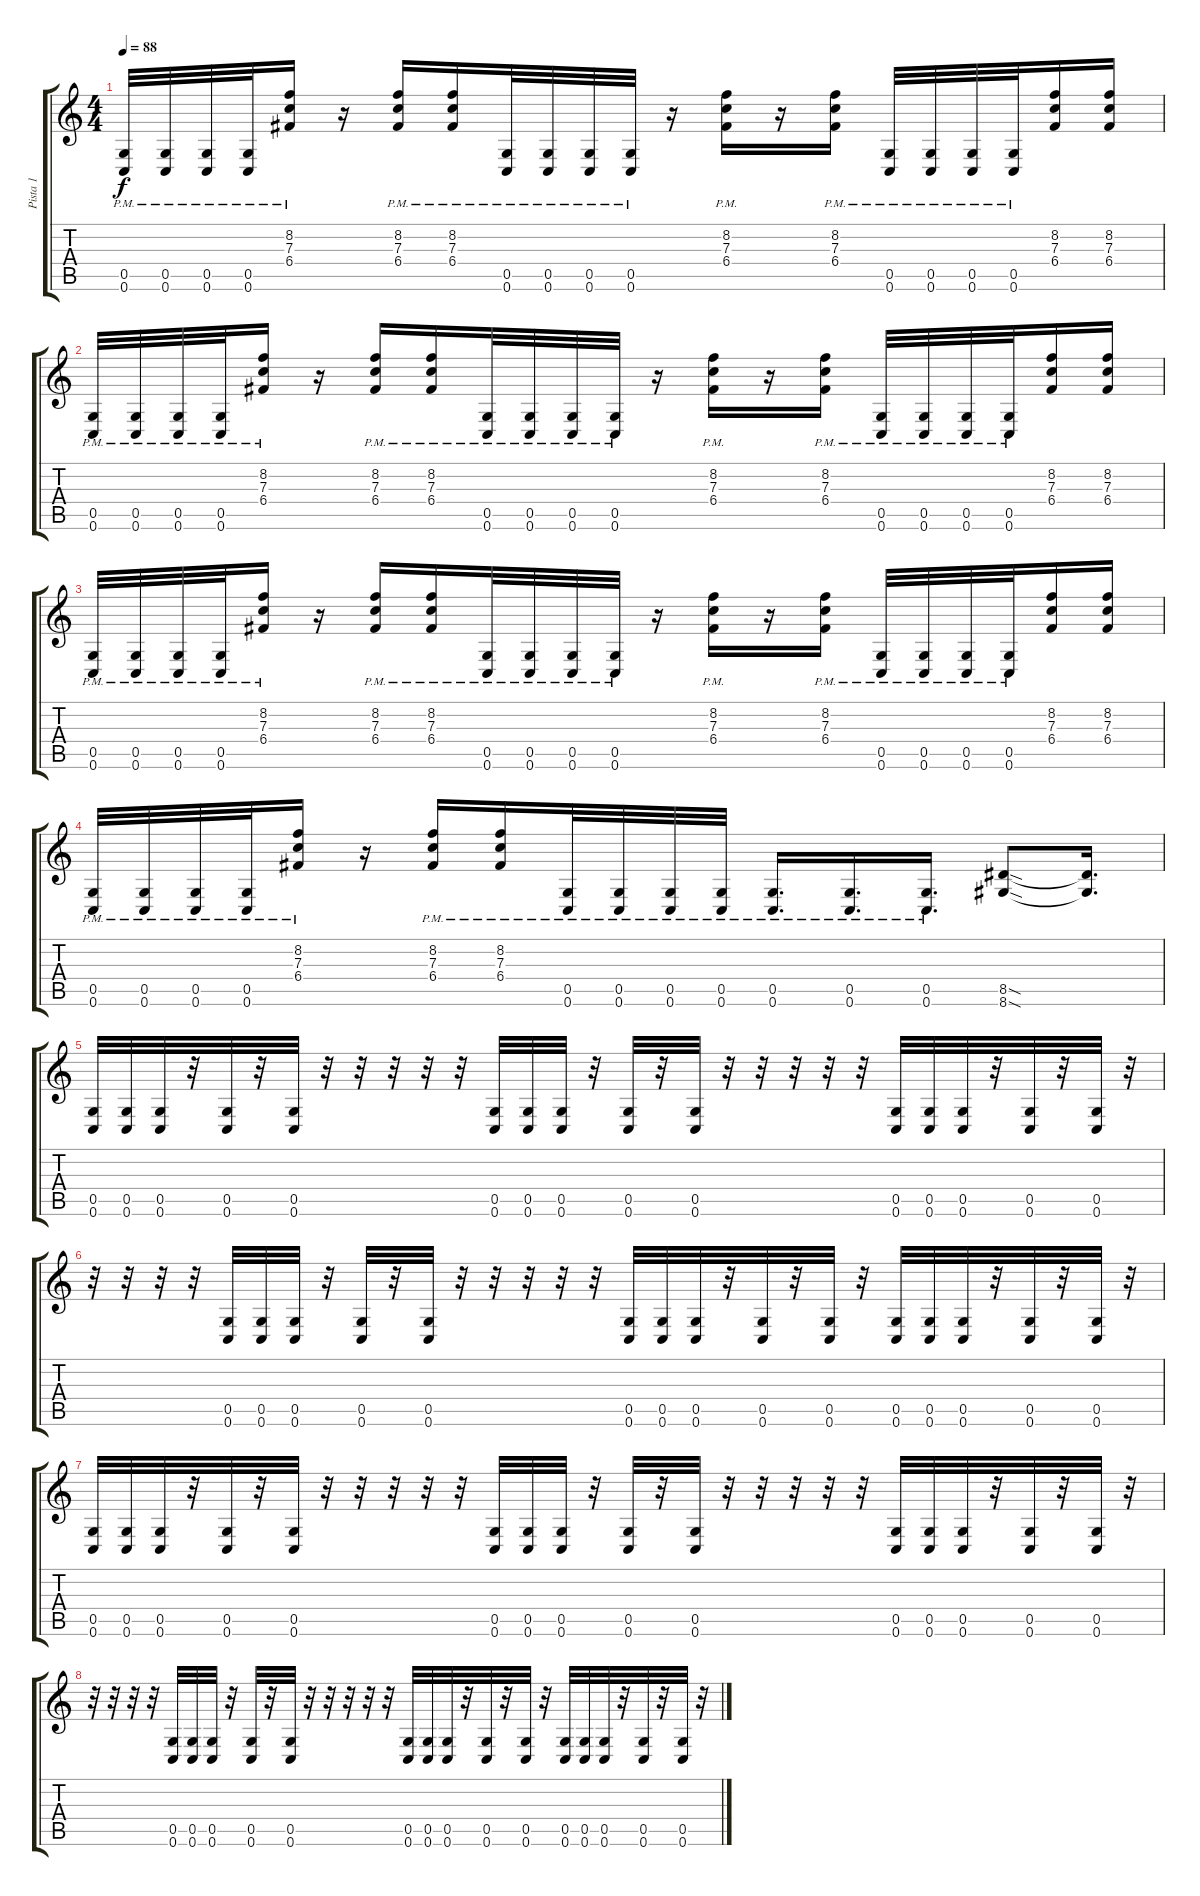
\track ("Pista 1" "Pista 1") {instrument distortionguitar}
\staff {score tabs}
\tuning (D4 A3 F3 C3 G2 C2) {hide}
\ts (4 4)
\tempo 88
\clef g2
\ks c
(0.5{pm} 0.6{pm}).32{dy f} (0.5{pm} 0.6{pm}).32 (0.5{pm} 0.6{pm}).32 (0.5{pm} 0.6{pm}).32 (8.2{pm} 7.3{pm} 6.4{pm}).16 r.16 (8.2{pm} 7.3{pm} 6.4{pm}).16 (8.2{pm} 7.3{pm} 6.4{pm}).16 (0.5{pm} 0.6{pm}).32 (0.5{pm} 0.6{pm}).32 (0.5{pm} 0.6{pm}).32 (0.5{pm} 0.6{pm}).32 r.16 (8.2{pm} 7.3{pm} 6.4{pm}).16 r.16 (8.2{pm} 7.3{pm} 6.4{pm}).16 (0.5{pm} 0.6{pm}).32 (0.5{pm} 0.6{pm}).32 (0.5{pm} 0.6{pm}).32 (0.5{pm} 0.6{pm}).32 (8.2 7.3 6.4).16 (8.2 7.3 6.4).16 |
(0.5{pm} 0.6{pm}).32 (0.5{pm} 0.6{pm}).32 (0.5{pm} 0.6{pm}).32 (0.5{pm} 0.6{pm}).32 (8.2{pm} 7.3{pm} 6.4{pm}).16 r.16 (8.2{pm} 7.3{pm} 6.4{pm}).16 (8.2{pm} 7.3{pm} 6.4{pm}).16 (0.5{pm} 0.6{pm}).32 (0.5{pm} 0.6{pm}).32 (0.5{pm} 0.6{pm}).32 (0.5{pm} 0.6{pm}).32 r.16 (8.2{pm} 7.3{pm} 6.4{pm}).16 r.16 (8.2{pm} 7.3{pm} 6.4{pm}).16 (0.5{pm} 0.6{pm}).32 (0.5{pm} 0.6{pm}).32 (0.5{pm} 0.6{pm}).32 (0.5{pm} 0.6{pm}).32 (8.2 7.3 6.4).16 (8.2 7.3 6.4).16 |
(0.5{pm} 0.6{pm}).32 (0.5{pm} 0.6{pm}).32 (0.5{pm} 0.6{pm}).32 (0.5{pm} 0.6{pm}).32 (8.2{pm} 7.3{pm} 6.4{pm}).16 r.16 (8.2{pm} 7.3{pm} 6.4{pm}).16 (8.2{pm} 7.3{pm} 6.4{pm}).16 (0.5{pm} 0.6{pm}).32 (0.5{pm} 0.6{pm}).32 (0.5{pm} 0.6{pm}).32 (0.5{pm} 0.6{pm}).32 r.16 (8.2{pm} 7.3{pm} 6.4{pm}).16 r.16 (8.2{pm} 7.3{pm} 6.4{pm}).16 (0.5{pm} 0.6{pm}).32 (0.5{pm} 0.6{pm}).32 (0.5{pm} 0.6{pm}).32 (0.5{pm} 0.6{pm}).32 (8.2 7.3 6.4).16 (8.2 7.3 6.4).16 |
(0.5{pm} 0.6{pm}).32 (0.5{pm} 0.6{pm}).32 (0.5{pm} 0.6{pm}).32 (0.5{pm} 0.6{pm}).32 (8.2{pm} 7.3{pm} 6.4{pm}).16 r.16 (8.2{pm} 7.3{pm} 6.4{pm}).16 (8.2{pm} 7.3{pm} 6.4{pm}).16 (0.5{pm} 0.6{pm}).32 (0.5{pm} 0.6{pm}).32 (0.5{pm} 0.6{pm}).32 (0.5{pm} 0.6{pm}).32 (0.5{pm} 0.6{pm}).16{d} (0.5{pm} 0.6{pm}).16{d} (0.5{pm} 0.6{pm}).16{d} (8.5{sod} 8.6{sod}).8 (8.5{t} 8.6{t}).16{d} |
(0.5 0.6).32 (0.5 0.6).32 (0.5 0.6).32 r.32 (0.5 0.6).32 r.32 (0.5 0.6).32 r.32 r.32 r.32 r.32 r.32 (0.5 0.6).32 (0.5 0.6).32 (0.5 0.6).32 r.32 (0.5 0.6).32 r.32 (0.5 0.6).32 r.32 r.32 r.32 r.32 r.32 (0.5 0.6).32 (0.5 0.6).32 (0.5 0.6).32 r.32 (0.5 0.6).32 r.32 (0.5 0.6).32 r.32 |
r.32 r.32 r.32 r.32 (0.5 0.6).32 (0.5 0.6).32 (0.5 0.6).32 r.32 (0.5 0.6).32 r.32 (0.5 0.6).32 r.32 r.32 r.32 r.32 r.32 (0.5 0.6).32 (0.5 0.6).32 (0.5 0.6).32 r.32 (0.5 0.6).32 r.32 (0.5 0.6).32 r.32 (0.5 0.6).32 (0.5 0.6).32 (0.5 0.6).32 r.32 (0.5 0.6).32 r.32 (0.5 0.6).32 r.32 |
(0.5 0.6).32 (0.5 0.6).32 (0.5 0.6).32 r.32 (0.5 0.6).32 r.32 (0.5 0.6).32 r.32 r.32 r.32 r.32 r.32 (0.5 0.6).32 (0.5 0.6).32 (0.5 0.6).32 r.32 (0.5 0.6).32 r.32 (0.5 0.6).32 r.32 r.32 r.32 r.32 r.32 (0.5 0.6).32 (0.5 0.6).32 (0.5 0.6).32 r.32 (0.5 0.6).32 r.32 (0.5 0.6).32 r.32 |
r.32 r.32 r.32 r.32 (0.5 0.6).32 (0.5 0.6).32 (0.5 0.6).32 r.32 (0.5 0.6).32 r.32 (0.5 0.6).32 r.32 r.32 r.32 r.32 r.32 (0.5 0.6).32 (0.5 0.6).32 (0.5 0.6).32 r.32 (0.5 0.6).32 r.32 (0.5 0.6).32 r.32 (0.5 0.6).32 (0.5 0.6).32 (0.5 0.6).32 r.32 (0.5 0.6).32 r.32 (0.5 0.6).32 r.32
